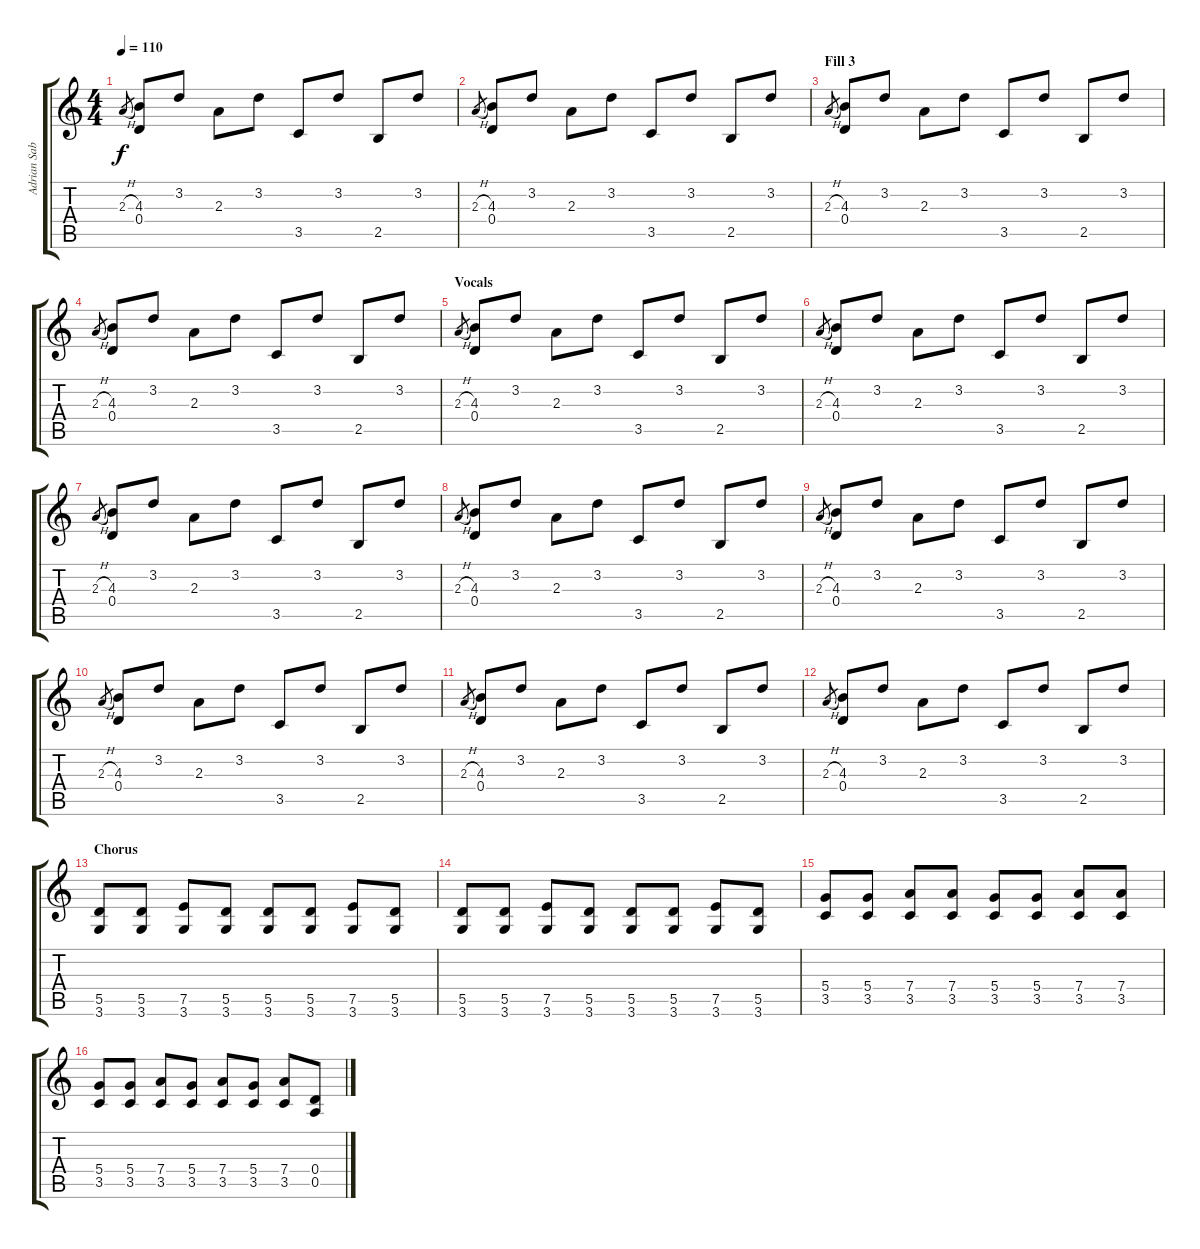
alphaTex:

\track ("Adrian Sabbath" "Adrian Sab") {instrument acousticguitarsteel}
\staff {score tabs}
\tuning (E4 B3 G3 D3 A2 E2) {hide}
\ts (4 4)
\tempo 110
\clef g2
\ks c
2.3{h}.8{gr dy f} (4.3 0.4).8 3.2.8 2.3.8 3.2.8 3.5.8 3.2.8 2.5.8 3.2.8 |
2.3{h}.8{gr} (4.3 0.4).8 3.2.8 2.3.8 3.2.8 3.5.8 3.2.8 2.5.8 3.2.8 |
\section ("" "Fill 3")
2.3{h}.8{gr} (4.3 0.4).8 3.2.8 2.3.8 3.2.8 3.5.8 3.2.8 2.5.8 3.2.8 |
2.3{h}.8{gr} (4.3 0.4).8 3.2.8 2.3.8 3.2.8 3.5.8 3.2.8 2.5.8 3.2.8 |
\section ("" "Vocals")
2.3{h}.8{gr} (4.3 0.4).8 3.2.8 2.3.8 3.2.8 3.5.8 3.2.8 2.5.8 3.2.8 |
2.3{h}.8{gr} (4.3 0.4).8 3.2.8 2.3.8 3.2.8 3.5.8 3.2.8 2.5.8 3.2.8 |
2.3{h}.8{gr} (4.3 0.4).8 3.2.8 2.3.8 3.2.8 3.5.8 3.2.8 2.5.8 3.2.8 |
2.3{h}.8{gr} (4.3 0.4).8 3.2.8 2.3.8 3.2.8 3.5.8 3.2.8 2.5.8 3.2.8 |
2.3{h}.8{gr} (4.3 0.4).8 3.2.8 2.3.8 3.2.8 3.5.8 3.2.8 2.5.8 3.2.8 |
2.3{h}.8{gr} (4.3 0.4).8 3.2.8 2.3.8 3.2.8 3.5.8 3.2.8 2.5.8 3.2.8 |
2.3{h}.8{gr} (4.3 0.4).8 3.2.8 2.3.8 3.2.8 3.5.8 3.2.8 2.5.8 3.2.8 |
2.3{h}.8{gr} (4.3 0.4).8 3.2.8 2.3.8 3.2.8 3.5.8 3.2.8 2.5.8 3.2.8 |
\section ("" "Chorus")
(5.5 3.6).8 (5.5 3.6).8 (7.5 3.6).8 (5.5 3.6).8 (5.5 3.6).8 (5.5 3.6).8 (7.5 3.6).8 (5.5 3.6).8 |
(5.5 3.6).8 (5.5 3.6).8 (7.5 3.6).8 (5.5 3.6).8 (5.5 3.6).8 (5.5 3.6).8 (7.5 3.6).8 (5.5 3.6).8 |
(5.4 3.5).8 (5.4 3.5).8 (7.4 3.5).8 (7.4 3.5).8 (5.4 3.5).8 (5.4 3.5).8 (7.4 3.5).8 (7.4 3.5).8 |
(5.4 3.5).8 (5.4 3.5).8 (7.4 3.5).8 (5.4 3.5).8 (7.4 3.5).8 (5.4 3.5).8 (7.4 3.5).8 (0.4 0.5).8
